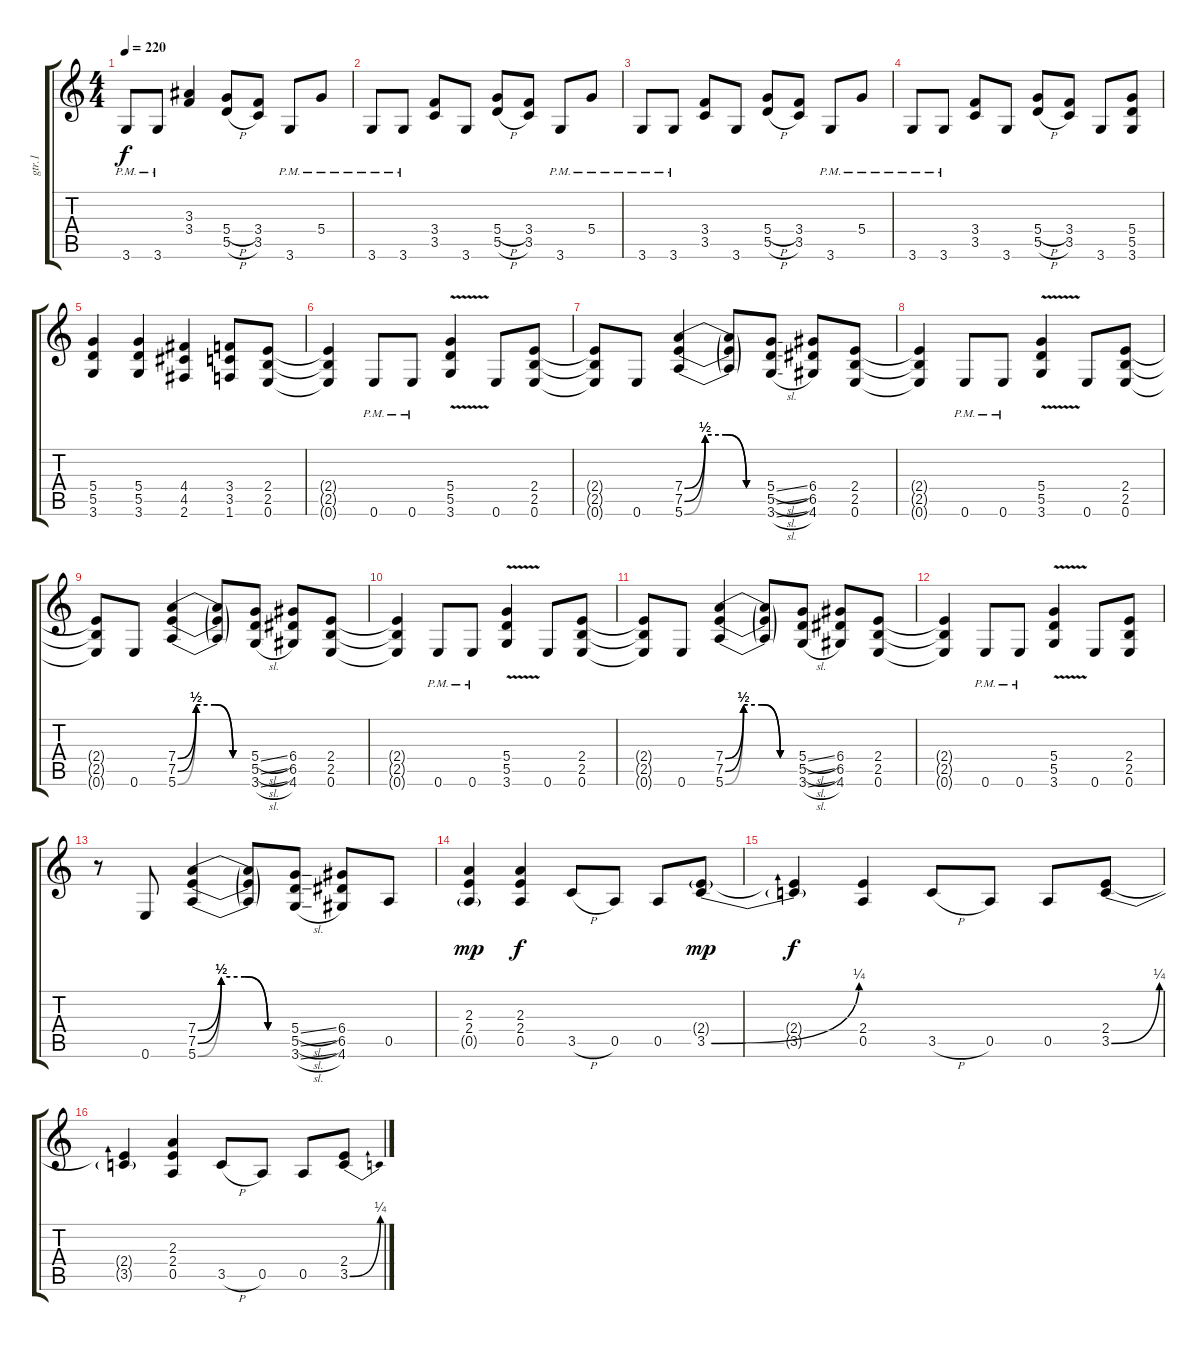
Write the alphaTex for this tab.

\track ("gtr.1" "gtr.1") {instrument distortionguitar}
\staff {score tabs}
\tuning (E4 B3 G3 D3 A2 E2) {hide}
\ts (4 4)
\tempo 220
\clef g2
\ks c
3.6{pm}.8{dy f} 3.6{pm}.8 (3.3 3.4).4 (5.4{h} 5.5{h}).8 (3.4 3.5).8 3.6{pm}.8 5.4{pm}.8 |
3.6{pm}.8 3.6{pm}.8 (3.4 3.5).8 3.6.8 (5.4{h} 5.5{h}).8 (3.4 3.5).8 3.6{pm}.8 5.4{pm}.8 |
3.6{pm}.8 3.6{pm}.8 (3.4 3.5).8 3.6.8 (5.4{h} 5.5{h}).8 (3.4 3.5).8 3.6{pm}.8 5.4{pm}.8 |
3.6{pm}.8 3.6{pm}.8 (3.4 3.5).8 3.6.8 (5.4{h} 5.5{h}).8 (3.4 3.5).8 3.6.8 (5.4 5.5 3.6).8 |
(5.4 5.5 3.6).4 (5.4 5.5 3.6).4 (4.4 4.5 2.6).4 (3.4 3.5 1.6).8 (2.4 2.5 0.6).8 |
(2.4{t} 2.5{t} 0.6{t}).4 0.6{pm}.8 0.6{pm}.8 (5.4{v} 5.5{v} 3.6{v}).4 0.6.8 (2.4 2.5 0.6).8 |
(2.4{t} 2.5{t} 0.6{t}).8 0.6.8 (7.4{be (custom 0 0 15 2 30 2 45 0 60 0)} 7.5{be (custom 0 0 15 2 30 2 45 0 60 0)} 5.6{be (custom 0 0 15 2 30 2 45 0 60 0)}).4 (7.4{t} 7.5{t} 5.6{t}).8 (5.4{sl} 5.5{sl} 3.6{sl}).8 (6.4 6.5 4.6).8 (2.4 2.5 0.6).8 |
(2.4{t} 2.5{t} 0.6{t}).4 0.6{pm}.8 0.6{pm}.8 (5.4{v} 5.5{v} 3.6{v}).4 0.6.8 (2.4 2.5 0.6).8 |
(2.4{t} 2.5{t} 0.6{t}).8 0.6.8 (7.4{be (custom 0 0 15 2 30 2 45 0 60 0)} 7.5{be (custom 0 0 15 2 30 2 45 0 60 0)} 5.6{be (custom 0 0 15 2 30 2 45 0 60 0)}).4 (7.4{t} 7.5{t} 5.6{t}).8 (5.4{sl} 5.5{sl} 3.6{sl}).8 (6.4 6.5 4.6).8 (2.4 2.5 0.6).8 |
(2.4{t} 2.5{t} 0.6{t}).4 0.6{pm}.8 0.6{pm}.8 (5.4{v} 5.5{v} 3.6{v}).4 0.6.8 (2.4 2.5 0.6).8 |
(2.4{t} 2.5{t} 0.6{t}).8 0.6.8 (7.4{be (custom 0 0 15 2 30 2 45 0 60 0)} 7.5{be (custom 0 0 15 2 30 2 45 0 60 0)} 5.6{be (custom 0 0 15 2 30 2 45 0 60 0)}).4 (7.4{t} 7.5{t} 5.6{t}).8 (5.4{sl} 5.5{sl} 3.6{sl}).8 (6.4 6.5 4.6).8 (2.4 2.5 0.6).8 |
(2.4{t} 2.5{t} 0.6{t}).4 0.6{pm}.8 0.6{pm}.8 (5.4{v} 5.5{v} 3.6{v}).4 0.6.8 (2.4 2.5 0.6).8 |
r.8 0.6.8 (7.4{be (custom 0 0 15 2 30 2 45 0 60 0)} 7.5{be (custom 0 0 15 2 30 2 45 0 60 0)} 5.6{be (custom 0 0 15 2 30 2 45 0 60 0)}).4 (7.4{t} 7.5{t} 5.6{t}).8 (5.4{sl} 5.5{sl} 3.6{sl}).8 (6.4 6.5 4.6).8 0.5.8 |
(2.3 2.4 0.5{g}).4{dy mp} (2.3 2.4 0.5).4{dy f} 3.5{h}.8 0.5.8 0.5.8 (2.4{g} 3.5{be (bend 0 0 60 1)}).8{dy mp} |
(2.4{t} 3.5{t}).4{dy f} (2.4 0.5).4 3.5{h}.8 0.5.8 0.5.8 (2.4 3.5{be (bend 0 0 60 1)}).8 |
(2.4{t} 3.5{t}).4 (2.3 2.4 0.5).4 3.5{h}.8 0.5.8 0.5.8 (2.4 3.5{be (bend 0 0 60 1)}).8
